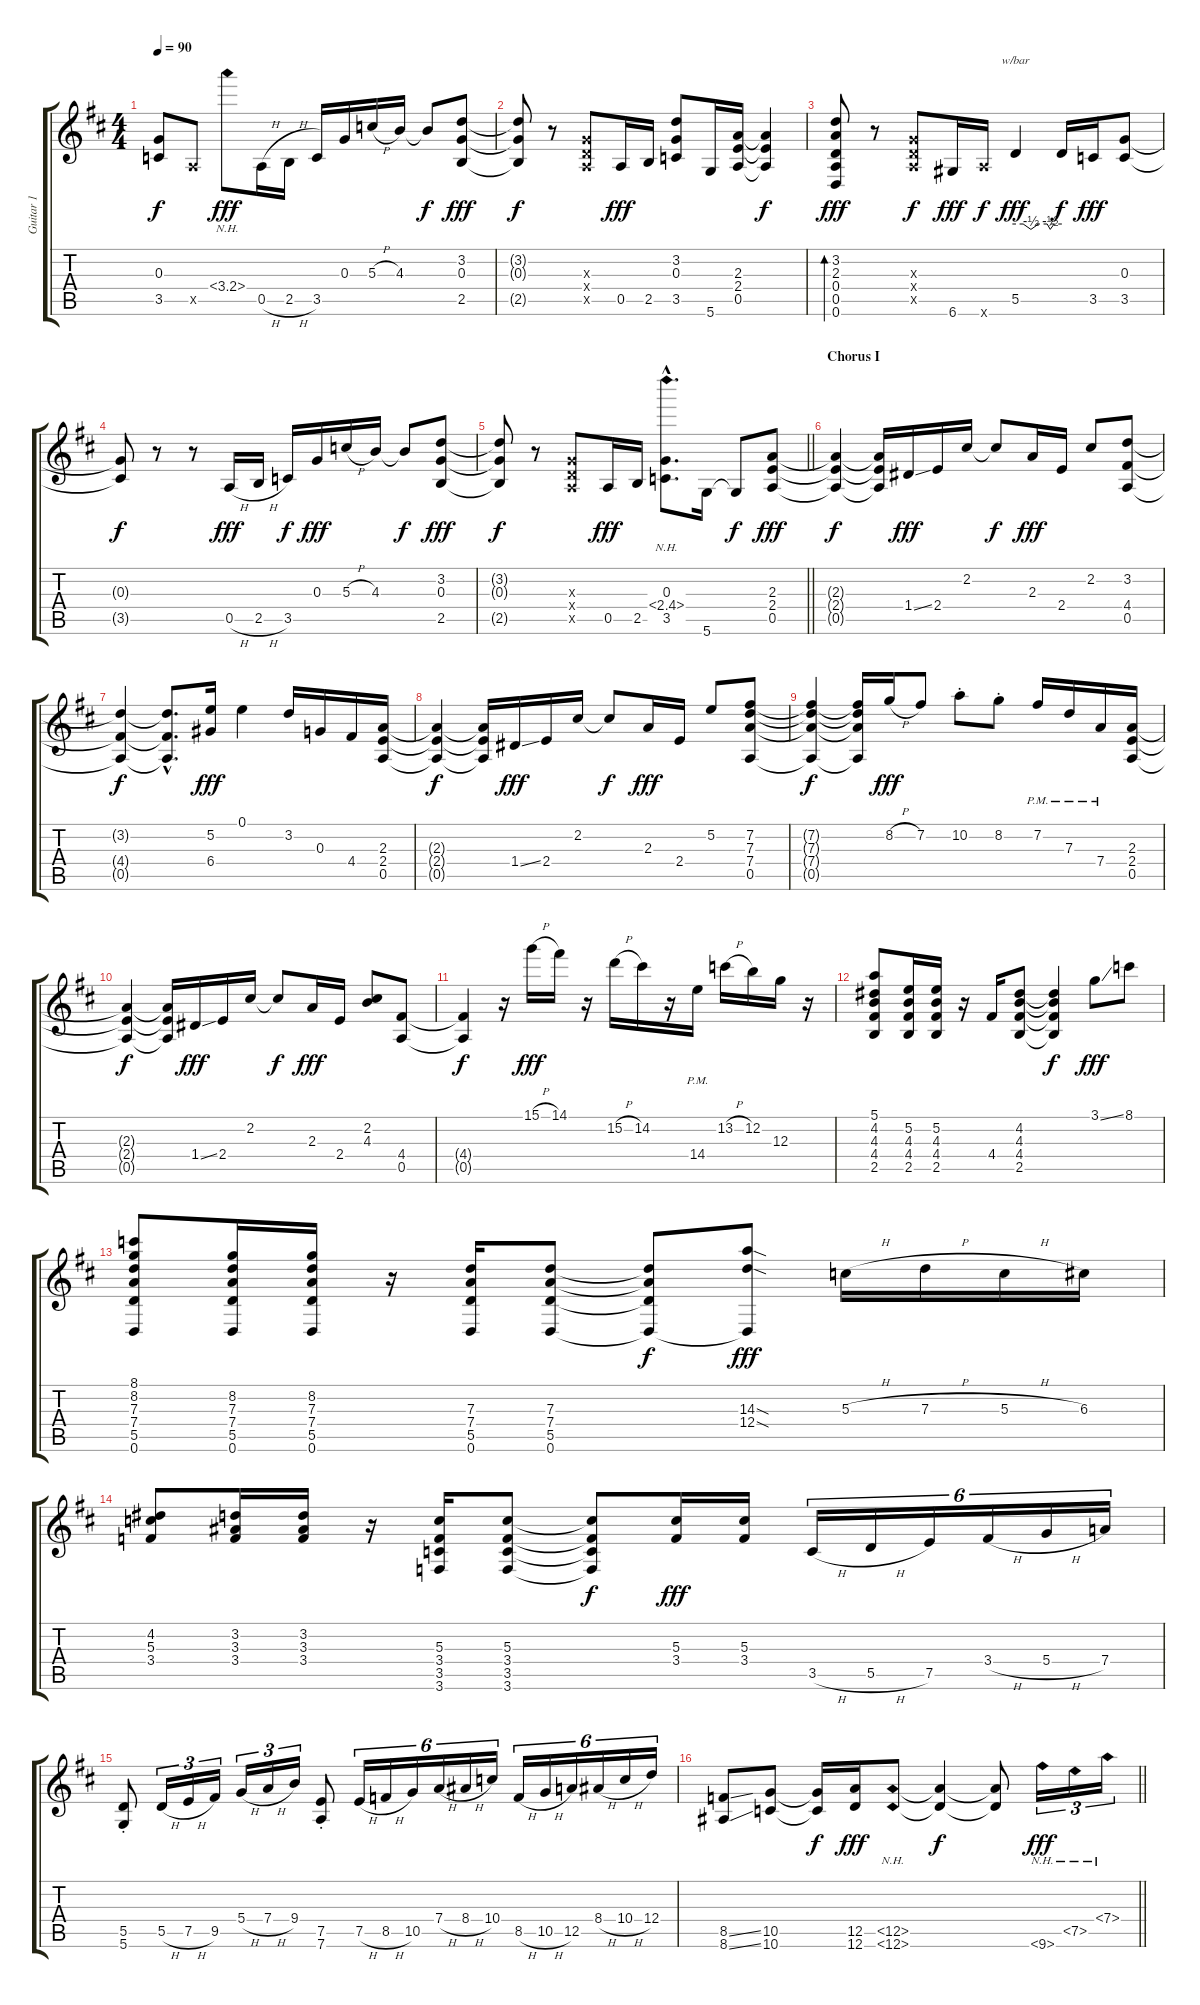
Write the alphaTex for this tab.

\track ("Guitar 1" "Guitar 1") {instrument distortionguitar}
\staff {score tabs}
\tuning (E4 B3 G3 D3 A2 D2) {hide}
\ts (4 4)
\tempo 90
\clef g2
\ks d
(0.3{t} 3.5{t}).8{dy f} 0.5{x}.8 3.4{nh}.8{dy fff} 0.5{h}.16 2.5{h}.16 3.5.16 0.3.16 5.3{h}.16 4.3.16 4.3{t}.8{dy f} (3.2 0.3 2.5).8{dy fff} |
(3.2{t} 0.3{t} 2.5{t}).8{dy f} r.8 (0.3{x} 0.4{x} 0.5{x}).8 0.5.16{dy fff} 2.5.16 (3.2 0.3 3.5).8 5.6.16 (2.3 2.4 0.5).16 (2.3{t} 2.4{t} 0.5{t}).4{dy f} |
(3.2 2.3 0.4 0.5 0.6).8{bd 240 dy fff} r.8 (0.3{x} 0.4{x} 0.5{x}).8{dy f} 6.6.16{dy fff} 7.6{x}.16{dy f} 5.5.4{tbe (custom default 0 0 10 0 20 -2 30 0 41 0 45 -2 50 0 60 0) dy fff} 5.5{t}.16{dy f} 3.5.16{dy fff} (0.3 3.5).8 |
(0.3{t} 3.5{t}).8{dy f} r.8 r.8 0.5{h}.16{dy fff} 2.5{h}.16 3.5.16{dy f} 0.3.16{dy fff} 5.3{h}.16 4.3.16 4.3{t}.8{dy f} (3.2 0.3 2.5).8{dy fff} |
\barLineRight lightlight
(3.2{t} 0.3{t} 2.5{t}).8{dy f} r.8 (0.3{x} 0.4{x} 0.5{x}).8 0.5.16{dy fff} 2.5.16 (0.3{hac} 2.4{nh hac} 3.5{hac}).8{d} 5.6.16 5.6{t}.8{dy f} (2.3 2.4 0.5).8{dy fff} |
\section ("" "Chorus I")
(2.3{t} 2.4{t} 0.5{t}).4{dy f} (2.3{t} 2.4{t} 0.5{t}).16 1.4{ss}.16{dy fff} 2.4.16 2.2.16 2.2{t}.8{dy f} 2.3.16{dy fff} 2.4.16 2.2.8 (3.2 4.4 0.5).8 |
(3.2{t} 4.4{t} 0.5{t}).4{dy f} (3.2{hac t} 4.4{hac t} 0.5{hac t}).8{d} (5.2 6.4).16{dy fff} 0.1.4 3.2.16 0.3.16 4.4.16 (2.3 2.4 0.5).16 |
(2.3{t} 2.4{t} 0.5{t}).4{dy f} (2.3{t} 2.4{t} 0.5{t}).16 1.4{ss}.16{dy fff} 2.4.16 2.2.16 2.2{t}.8{dy f} 2.3.16{dy fff} 2.4.16 5.2.8 (7.2 7.3 7.4 0.5).8 |
(7.2{t} 7.3{t} 7.4{t} 0.5{t}).4{dy f} (7.2{t} 7.3{t} 7.4{t} 0.5{t}).16 8.2{h}.16{dy fff} 7.2.8 10.2{st}.8 8.2{st}.8 7.2{pm}.16 7.3{pm}.16 7.4{pm}.16 (2.3 2.4 0.5).16 |
(2.3{t} 2.4{t} 0.5{t}).4{dy f} (2.3{t} 2.4{t} 0.5{t}).16 1.4{ss}.16{dy fff} 2.4.16 2.2.16 2.2{t}.8{dy f} 2.3.16{dy fff} 2.4.16 (2.2 4.3).8 (4.4 0.5).8 |
(4.4{t} 0.5{t}).4{dy f} r.16 15.1{h}.16{dy fff} 14.1.16 r.16 15.2{h}.16 14.2.16 r.16 14.4{pm}.16 13.2{h}.16 12.2.16 12.3.16 r.16 |
(5.1 4.2 4.3 4.4 2.5).8 (5.2 4.3 4.4 2.5).16 (5.2 4.3 4.4 2.5).16 r.16 4.4.16 (4.2 4.3 4.4 2.5).8 (4.2{t} 4.3{t} 4.4{t} 2.5{t}).4{dy f} 3.1{ss}.8{dy fff} 8.1.8 |
(8.1 8.2 7.3 7.4 5.5 0.6).8 (8.2 7.3 7.4 5.5 0.6).16 (8.2 7.3 7.4 5.5 0.6).16 r.16 (7.3 7.4 5.5 0.6).16 (7.3 7.4 5.5 0.6).8 (7.3{t} 7.4{t} 5.5{t} 0.6{t}).8{dy f} (14.3{sod} 12.4{sod} 0.6{t}).8{dy fff} 5.3{h}.16 7.3{h}.16 5.3{h}.16 6.3.16 |
(4.2 5.3 3.4).8 (3.2 3.3 3.4).16 (3.2 3.3 3.4).16 r.16 (5.3 3.4 3.5 3.6).16 (5.3 3.4 3.5 3.6).8 (5.3{t} 3.4{t} 3.5{t} 3.6{t}).8{dy f} (5.3 3.4).16{dy fff} (5.3 3.4).16 3.5{h}.16{tu (6 4)} 5.5{h}.16{tu (6 4)} 7.5.16{tu (6 4)} 3.4{h}.16{tu (6 4)} 5.4{h}.16{tu (6 4)} 7.4.16{tu (6 4)} |
(5.5{st} 5.6{st}).8 5.5{h}.16{tu (3 2)} 7.5{h}.16{tu (3 2)} 9.5.16{tu (3 2)} 5.4{h}.16{tu (3 2)} 7.4{h}.16{tu (3 2)} 9.4.16{tu (3 2)} (7.5{st} 7.6{st}).8 7.5{h}.16{tu (6 4)} 8.5{h}.16{tu (6 4)} 10.5.16{tu (6 4)} 7.4{h}.16{tu (6 4)} 8.4{h}.16{tu (6 4)} 10.4.16{tu (6 4)} 8.5{h}.16{tu (6 4)} 10.5{h}.16{tu (6 4)} 12.5.16{tu (6 4)} 8.4{h}.16{tu (6 4)} 10.4{h}.16{tu (6 4)} 12.4.16{tu (6 4)} |
\barLineRight lightlight
(8.5{ss} 8.6{ss}).8 (10.5 10.6).8 (10.5{t} 10.6{t}).16{dy f} (12.5 12.6).16{dy fff} (12.5{nh} 12.6{nh}).8 (12.5{t} 12.6{t}).4{dy f} (12.5{t} 12.6{t}).8 9.6{nh}.16{tu (3 2) dy fff} 7.5{nh}.16{tu (3 2)} 7.4{nh}.16{tu (3 2)}
